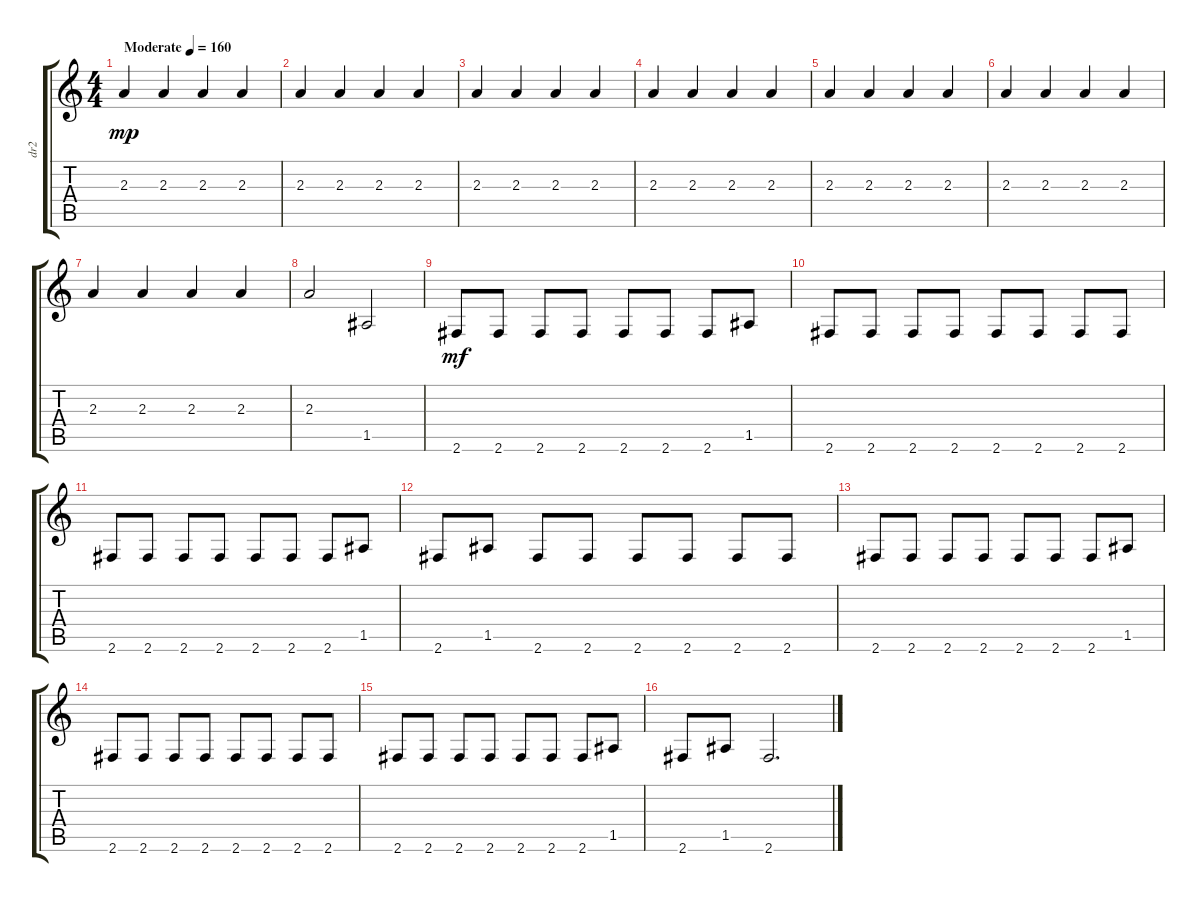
\track ("dr2" "dr2") {instrument acousticguitarsteel}
\staff {score tabs}
\tuning (E4 B3 G3 D3 A2 E2) {hide}
\ts (4 4)
\tempo (160 "Moderate")
\clef g2
\ks c
2.3.4{dy mp instrument acousticguitarsteel} 2.3.4 2.3.4 2.3.4 |
2.3.4 2.3.4 2.3.4 2.3.4 |
2.3.4 2.3.4 2.3.4 2.3.4 |
2.3.4 2.3.4 2.3.4 2.3.4 |
2.3.4 2.3.4 2.3.4 2.3.4 |
2.3.4 2.3.4 2.3.4 2.3.4 |
2.3.4 2.3.4 2.3.4 2.3.4 |
2.3.2 1.5.2 |
2.6.8{dy mf} 2.6.8 2.6.8 2.6.8 2.6.8 2.6.8 2.6.8 1.5.8 |
2.6.8 2.6.8 2.6.8 2.6.8 2.6.8 2.6.8 2.6.8 2.6.8 |
2.6.8 2.6.8 2.6.8 2.6.8 2.6.8 2.6.8 2.6.8 1.5.8 |
2.6.8 1.5.8 2.6.8 2.6.8 2.6.8 2.6.8 2.6.8 2.6.8 |
2.6.8 2.6.8 2.6.8 2.6.8 2.6.8 2.6.8 2.6.8 1.5.8 |
2.6.8 2.6.8 2.6.8 2.6.8 2.6.8 2.6.8 2.6.8 2.6.8 |
2.6.8 2.6.8 2.6.8 2.6.8 2.6.8 2.6.8 2.6.8 1.5.8 |
2.6.8 1.5.8 2.6.2{d}
